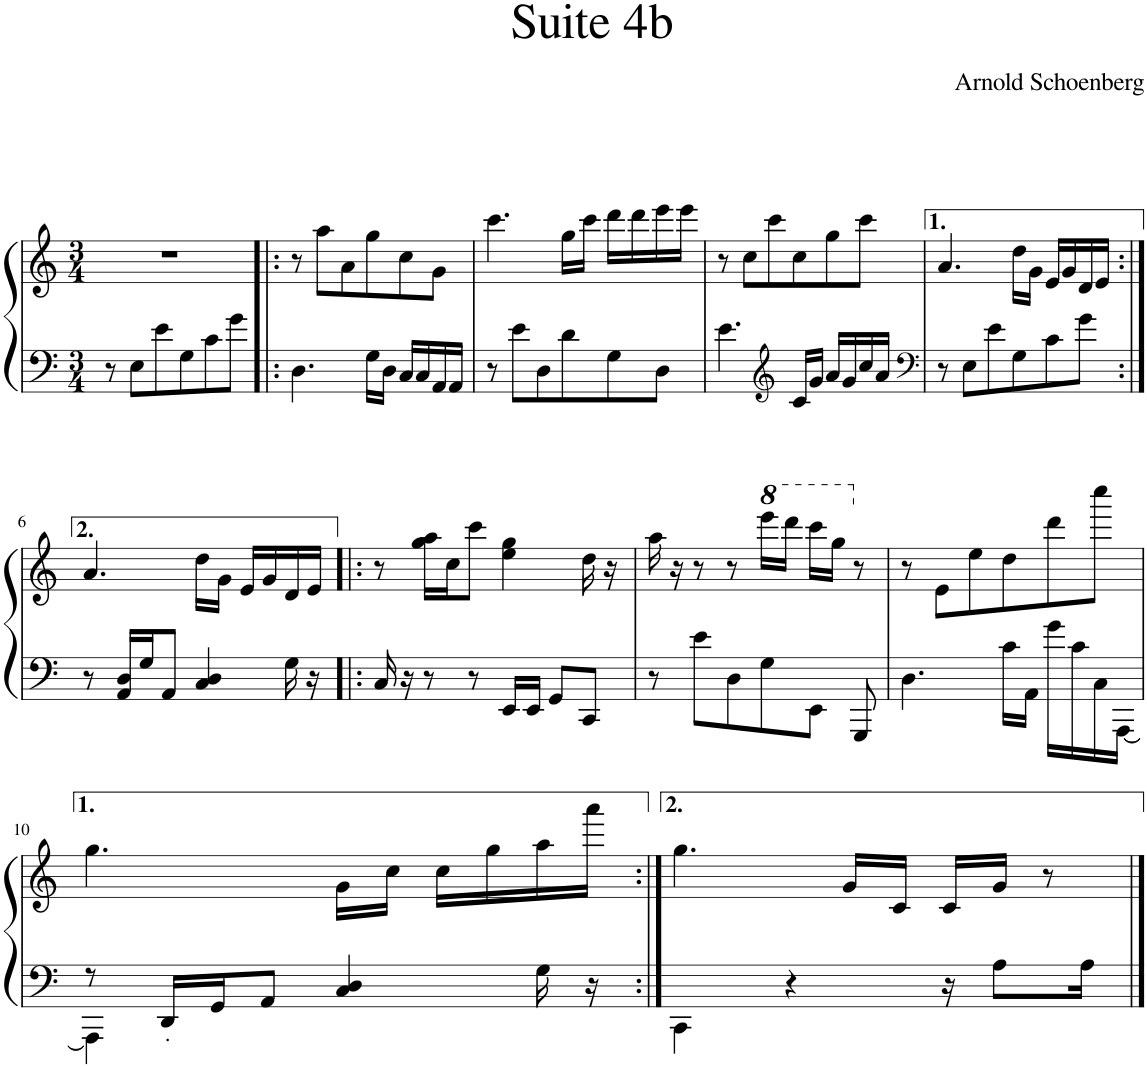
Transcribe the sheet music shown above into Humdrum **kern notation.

**kern	**text	**kern
*part1	*part1	*part1
*staff2	*staff2	*staff1
*I"Piano	*	*
*I'Pno.	*	*
*clefF4	*	*clefG2
*k[]	*	*k[]
*M3/4	*	*M3/4
=1	=1	=1
8r	.	2.r
8E\L	.	.
8e\	.	.
8G\	.	.
8c\	.	.
8g\J	.	.
=2!|:	=2!|:	=2!|:
4.D\	.	8r
.	.	8aa\L
.	.	8a\
16G\LL	.	8gg\
16D\JJ	.	.
16C/LL	.	8cc\
16C/	.	.
16AA/	.	8g\J
16AA/JJ	.	.
=3	=3	=3
8r	.	4.ccc\
8e\L	.	.
8D\	.	.
8d\	.	16gg\LL
.	.	16ccc\JJ
8G\	.	16ddd\LL
.	.	16ddd\
8D\J	.	16eee\
.	.	16eee\JJ
=4	=4	=4
4.e\	.	8r
.	.	8cc\L
.	.	8ccc\
*clefG2	*	*
16c/LL	.	8cc\
16g/JJ	.	.
16a/LL	.	8gg\
16g/	.	.
16cc/	.	8ccc\J
16a/JJ	.	.
=5	=5	=5
*clefF4	*	*
8r	.	4.a/
8E\L	.	.
8e\	.	.
8G\	.	16dd\LL
.	.	16g\JJ
8c\	.	16e/LL
.	.	16g/
8g\J	.	16d/
.	.	16e/JJ
!!LO:LB:g=z
=6:|!	=6:|!	=6:|!
8r	.	4.a/
16AA/ 16D/LL	.	.
16G/J	.	.
8AA/J	.	.
4C/ 4D/	.	16dd\LL
.	.	16g\JJ
.	.	16e/LL
.	.	16g/
16G\	.	16d/
16r	.	16e/JJ
=7!|:	=7!|:	=7!|:
16C/	.	8r
16r	.	.
8r	.	16gg\ 16aa\LL
.	.	16cc\J
8r	.	8ccc\J
16EE/LL	.	4ee\ 4gg\
16EE/JJ	.	.
8GG/L	.	.
8CC/J	.	16dd\
.	.	16r
=8	=8	=8
8r	.	16aa\
.	.	16r
8e\L	.	8r
8D\	.	8r
*	*	*8va
8G\	.	16eeee\LL
.	.	16dddd\JJ
8EE\J	.	16cccc\LL
.	.	16ggg\JJ
*	*	*X8va
8GGG/	.	8r
=9	=9	=9
4.D\	.	8r
.	.	8e\L
.	.	8ee\
16c\LL	.	8dd\
16AA\JJ	.	.
16g\LL	.	8ddd\
16c\	.	.
16C\	.	8cccc\J
[16AAA\JJ	.	.
!!LO:LB:g=z
=10	=10	=10
*^	*	*
8r	4AAA\]	.	4.gg\
!	!	!LO:LY:b	!
16DD/LL	.	-.	.
16GG/J	.	.	.
8AA/J	2ryy	.	.
4C/ 4D/	.	.	16g\LL
.	.	.	16cc\JJ
.	.	.	16cc\LL
.	.	.	16gg\
16G\	.	.	16aa\
16r	.	.	16aaa\JJ
*v	*v	*	*
=11:|!	=11:|!	=11:|!
4CC\	.	4.gg\
4r	.	.
.	.	16g/LL
.	.	16c/JJ
16r	.	16c/LL
8A\L	.	16g/JJ
.	.	8r
16A\Jk	.	.
==	==	==
*-	*-	*-
